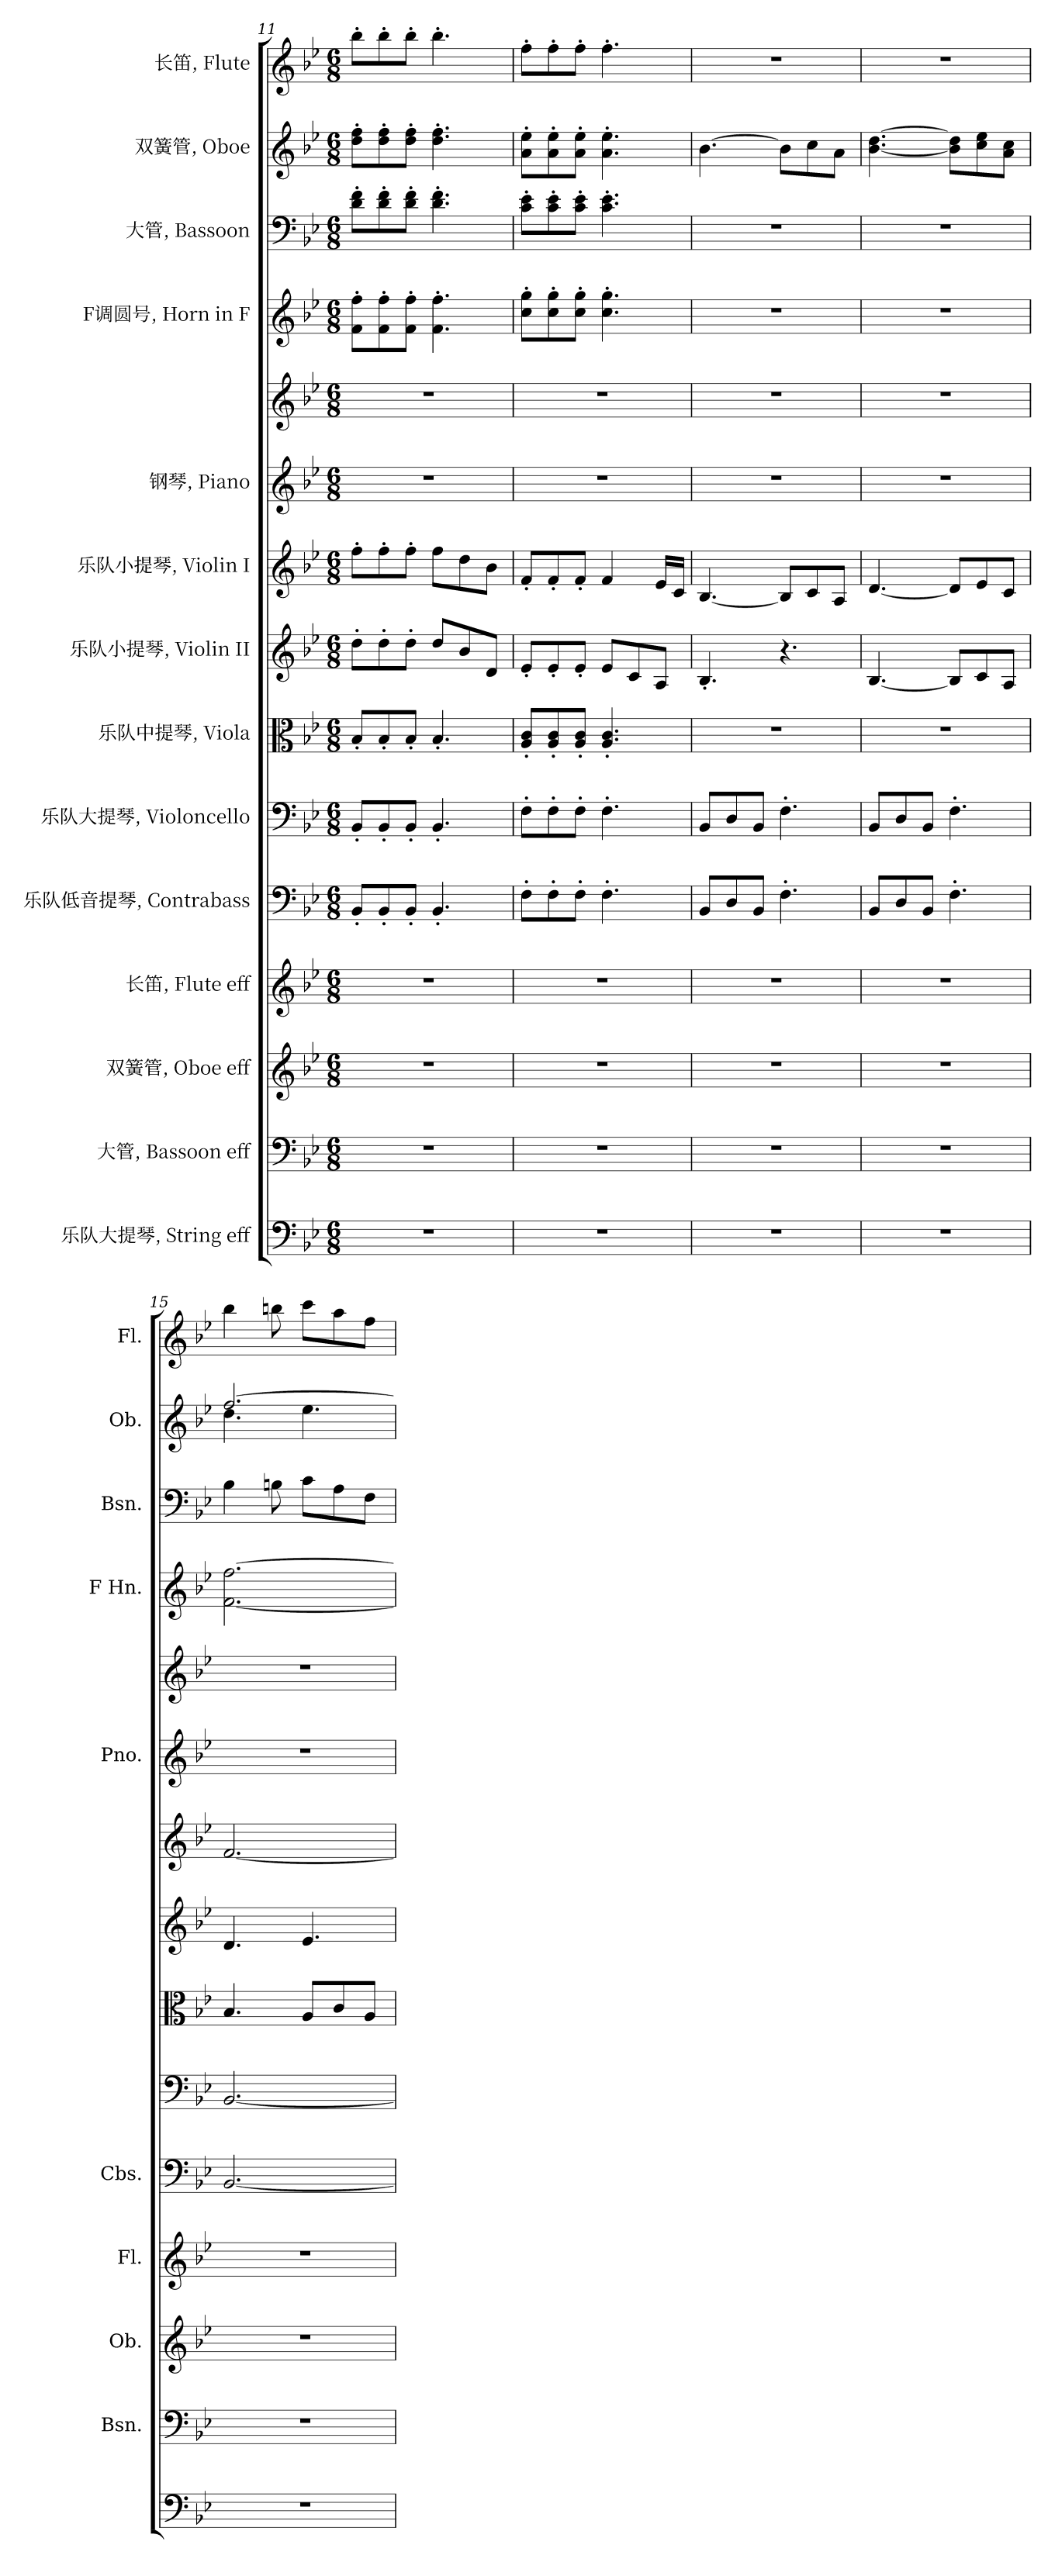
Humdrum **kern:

**kern	**kern	**kern	**kern	**kern	**kern	**kern	**kern	**kern	**kern	**kern	**kern	**kern	**kern	**kern
*part14	*part13	*part12	*part11	*part10	*part9	*part8	*part7	*part6	*part5	*part5	*part4	*part3	*part2	*part1
*staff15	*staff14	*staff13	*staff12	*staff11	*staff10	*staff9	*staff8	*staff7	*staff6	*staff5	*staff4	*staff3	*staff2	*staff1
*I"乐队大提琴, String eff	*I"大管, Bassoon eff	*I"双簧管, Oboe eff	*I"长笛, Flute eff	*I"乐队低音提琴, Contrabass	*I"乐队大提琴, Violoncello	*I"乐队中提琴, Viola	*I"乐队小提琴, Violin II	*I"乐队小提琴, Violin I	*I"钢琴, Piano	*	*I"F调圆号, Horn in F	*I"大管, Bassoon	*I"双簧管, Oboe	*I"长笛, Flute
*	*I'Bsn.	*I'Ob.	*I'Fl.	*I'Cbs.	*	*	*	*	*I'Pno.	*	*I'F Hn.	*I'Bsn.	*I'Ob.	*I'Fl.
*clefF4	*clefF4	*clefG2	*clefG2	*clefF4	*clefF4	*clefC3	*clefG2	*clefG2	*clefG2	*clefG2	*clefG2	*clefF4	*clefG2	*clefG2
*	*	*	*	*ITrd7c12	*	*	*	*	*	*	*ITrd4c7	*	*	*
*k[b-e-]	*k[b-e-]	*k[b-e-]	*k[b-e-]	*k[b-e-]	*k[b-e-]	*k[b-e-]	*k[b-e-]	*k[b-e-]	*k[b-e-]	*k[b-e-]	*k[b-e-a-]	*k[b-e-]	*k[b-e-]	*k[b-e-]
*M6/8	*M6/8	*M6/8	*M6/8	*M6/8	*M6/8	*M6/8	*M6/8	*M6/8	*M6/8	*M6/8	*M6/8	*M6/8	*M6/8	*M6/8
=11	=11	=11	=11	=11	=11	=11	=11	=11	=11	=11	=11	=11	=11	=11
2.r	2.r	2.r	2.r	8BBB-'/L	8BB-'/L	8B-'/L	8dd'\L	8ff'\L	2.r	2.r	8B-\' 8b-\'L	8d\' 8f\'L	8dd\' 8ff\'L	8bb-'\L
.	.	.	.	8BBB-'/	8BB-'/	8B-'/	8dd'\	8ff'\	.	.	8B-\' 8b-\'	8d\' 8f\'	8dd\' 8ff\'	8bb-'\
.	.	.	.	8BBB-'/J	8BB-'/J	8B-'/J	8dd'\J	8ff'\J	.	.	8B-\' 8b-\'J	8d\' 8f\'J	8dd\' 8ff\'J	8bb-'\J
.	.	.	.	4.BBB-'/	4.BB-'/	4.B-'/	8dd/L	8ff\L	.	.	4.B-\' 4.b-\'	4.d\' 4.f\'	4.dd\' 4.ff\'	4.bb-'\
.	.	.	.	.	.	.	8b-/	8dd\	.	.	.	.	.	.
.	.	.	.	.	.	.	8d/J	8b-\J	.	.	.	.	.	.
!!LO:PB:g=z
=12	=12	=12	=12	=12	=12	=12	=12	=12	=12	=12	=12	=12	=12	=12
2.r	2.r	2.r	2.r	8FF'\L	8F'\L	8A/' 8c/'L	8e-'/L	8f'/L	2.r	2.r	8f\' 8cc\'L	8c\' 8e-\'L	8a\' 8ee-\'L	8ff'\L
.	.	.	.	8FF'\	8F'\	8A/' 8c/'	8e-'/	8f'/	.	.	8f\' 8cc\'	8c\' 8e-\'	8a\' 8ee-\'	8ff'\
.	.	.	.	8FF'\J	8F'\J	8A/' 8c/'J	8e-'/J	8f'/J	.	.	8f\' 8cc\'J	8c\' 8e-\'J	8a\' 8ee-\'J	8ff'\J
.	.	.	.	4.FF'\	4.F'\	4.A/' 4.c/'	8e-/L	4f/	.	.	4.f\' 4.cc\'	4.c\' 4.e-\'	4.a\' 4.ee-\'	4.ff'\
.	.	.	.	.	.	.	8c/	.	.	.	.	.	.	.
.	.	.	.	.	.	.	8A/J	16e-/LL	.	.	.	.	.	.
.	.	.	.	.	.	.	.	16c/JJ	.	.	.	.	.	.
=13	=13	=13	=13	=13	=13	=13	=13	=13	=13	=13	=13	=13	=13	=13
2.r	2.r	2.r	2.r	8BBB-/L	8BB-/L	2.r	4.B-'/	[4.B-/	2.r	2.r	2.r	2.r	[4.b-\	2.r
.	.	.	.	8DD/	8D/	.	.	.	.	.	.	.	.	.
.	.	.	.	8BBB-/J	8BB-/J	.	.	.	.	.	.	.	.	.
.	.	.	.	4.FF'\	4.F'\	.	4.r	8B-/L]	.	.	.	.	8b-\L]	.
.	.	.	.	.	.	.	.	8c/	.	.	.	.	8cc\	.
.	.	.	.	.	.	.	.	8A/J	.	.	.	.	8a\J	.
=14	=14	=14	=14	=14	=14	=14	=14	=14	=14	=14	=14	=14	=14	=14
2.r	2.r	2.r	2.r	8BBB-/L	8BB-/L	2.r	[4.B-/	[4.d/	2.r	2.r	2.r	2.r	[4.b-\ [4.dd\	2.r
.	.	.	.	8DD/	8D/	.	.	.	.	.	.	.	.	.
.	.	.	.	8BBB-/J	8BB-/J	.	.	.	.	.	.	.	.	.
.	.	.	.	4.FF'\	4.F'\	.	8B-/L]	8d/L]	.	.	.	.	8b-\] 8dd\]L	.
.	.	.	.	.	.	.	8c/	8e-/	.	.	.	.	8cc\ 8ee-\	.
.	.	.	.	.	.	.	8A/J	8c/J	.	.	.	.	8a\ 8cc\J	.
=15	=15	=15	=15	=15	=15	=15	=15	=15	=15	=15	=15	=15	=15	=15
*	*	*	*	*	*	*	*	*	*	*	*	*	*^	*
2.r	2.r	2.r	2.r	[2.BBB-/	[2.BB-/	4.B-/	4.d/	[2.f/	2.r	2.r	[2.B-\ [2.b-\	4B-\	[2.ff/	4.dd\	4bb-\
.	.	.	.	.	.	.	.	.	.	.	.	8Bn\	.	.	8bbn\
.	.	.	.	.	.	8A/L	4.e-/	.	.	.	.	8c\L	.	4.ee-\	8ccc\L
.	.	.	.	.	.	8c/	.	.	.	.	.	8A\	.	.	8aa\
.	.	.	.	.	.	8A/J	.	.	.	.	.	8F\J	.	.	8ff\J
*	*	*	*	*	*	*	*	*	*	*	*	*	*v	*v	*
=	=	=	=	=	=	=	=	=	=	=	=	=	=	=
*-	*-	*-	*-	*-	*-	*-	*-	*-	*-	*-	*-	*-	*-	*-
